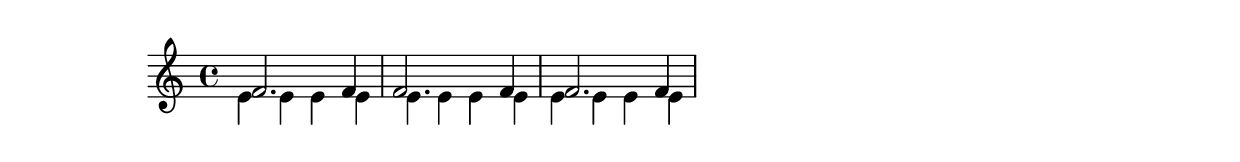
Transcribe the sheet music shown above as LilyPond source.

%% DO NOT EDIT this file manually; it is automatically
%% generated from LSR http://lsr.dsi.unimi.it
%% Make any changes in LSR itself, or in Documentation/snippets/new/ ,
%% and then run scripts/auxiliar/makelsr.py
%%
%% This file is in the public domain.
\version "2.17.11"

\header {
  lsrtags = "rhythms, simultaneous-notes, tweaks-and-overrides"

  texidoc = "
When a dotted note in the upper voice is moved to avoid a collision
with a note in another voice, the default is to move the upper note to
the right.  This behaviour can be over-ridden by using the
@code{prefer-dotted-right} property of @code{NoteCollision}.

"
  doctitle = "Moving dotted notes in polyphony"
} % begin verbatim


\new Staff \relative c' <<
  { f2. f4
    \override Staff.NoteCollision.prefer-dotted-right = ##f
    f2. f4
    \override Staff.NoteCollision.prefer-dotted-right = ##t
    f2. f4
  }
  \\
  { e4 e e e e e e e e e e e}
>>
